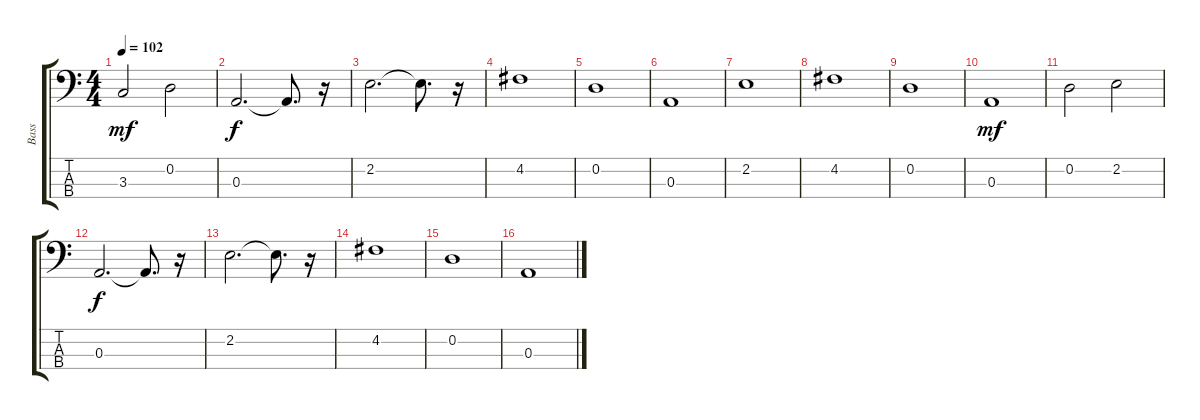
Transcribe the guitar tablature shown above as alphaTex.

\track ("Bass    " "Bass    ") {instrument acousticbass}
\staff {score tabs}
\tuning (G2 D2 A1 E1) {hide}
\ts (4 4)
\tempo 102
\clef f4
\ks c
3.3.2{dy mf} 0.2.2 |
0.3.2{d dy f} 0.3{t}.8{d} r.16 |
2.2.2{d} 2.2{t}.8{d} r.16 |
4.2.1 |
0.2.1 |
0.3.1 |
2.2.1 |
4.2.1 |
0.2.1 |
0.3.1{dy mf} |
0.2.2 2.2.2 |
0.3.2{d dy f} 0.3{t}.8{d} r.16 |
2.2.2{d} 2.2{t}.8{d} r.16 |
4.2.1 |
0.2.1 |
0.3.1
